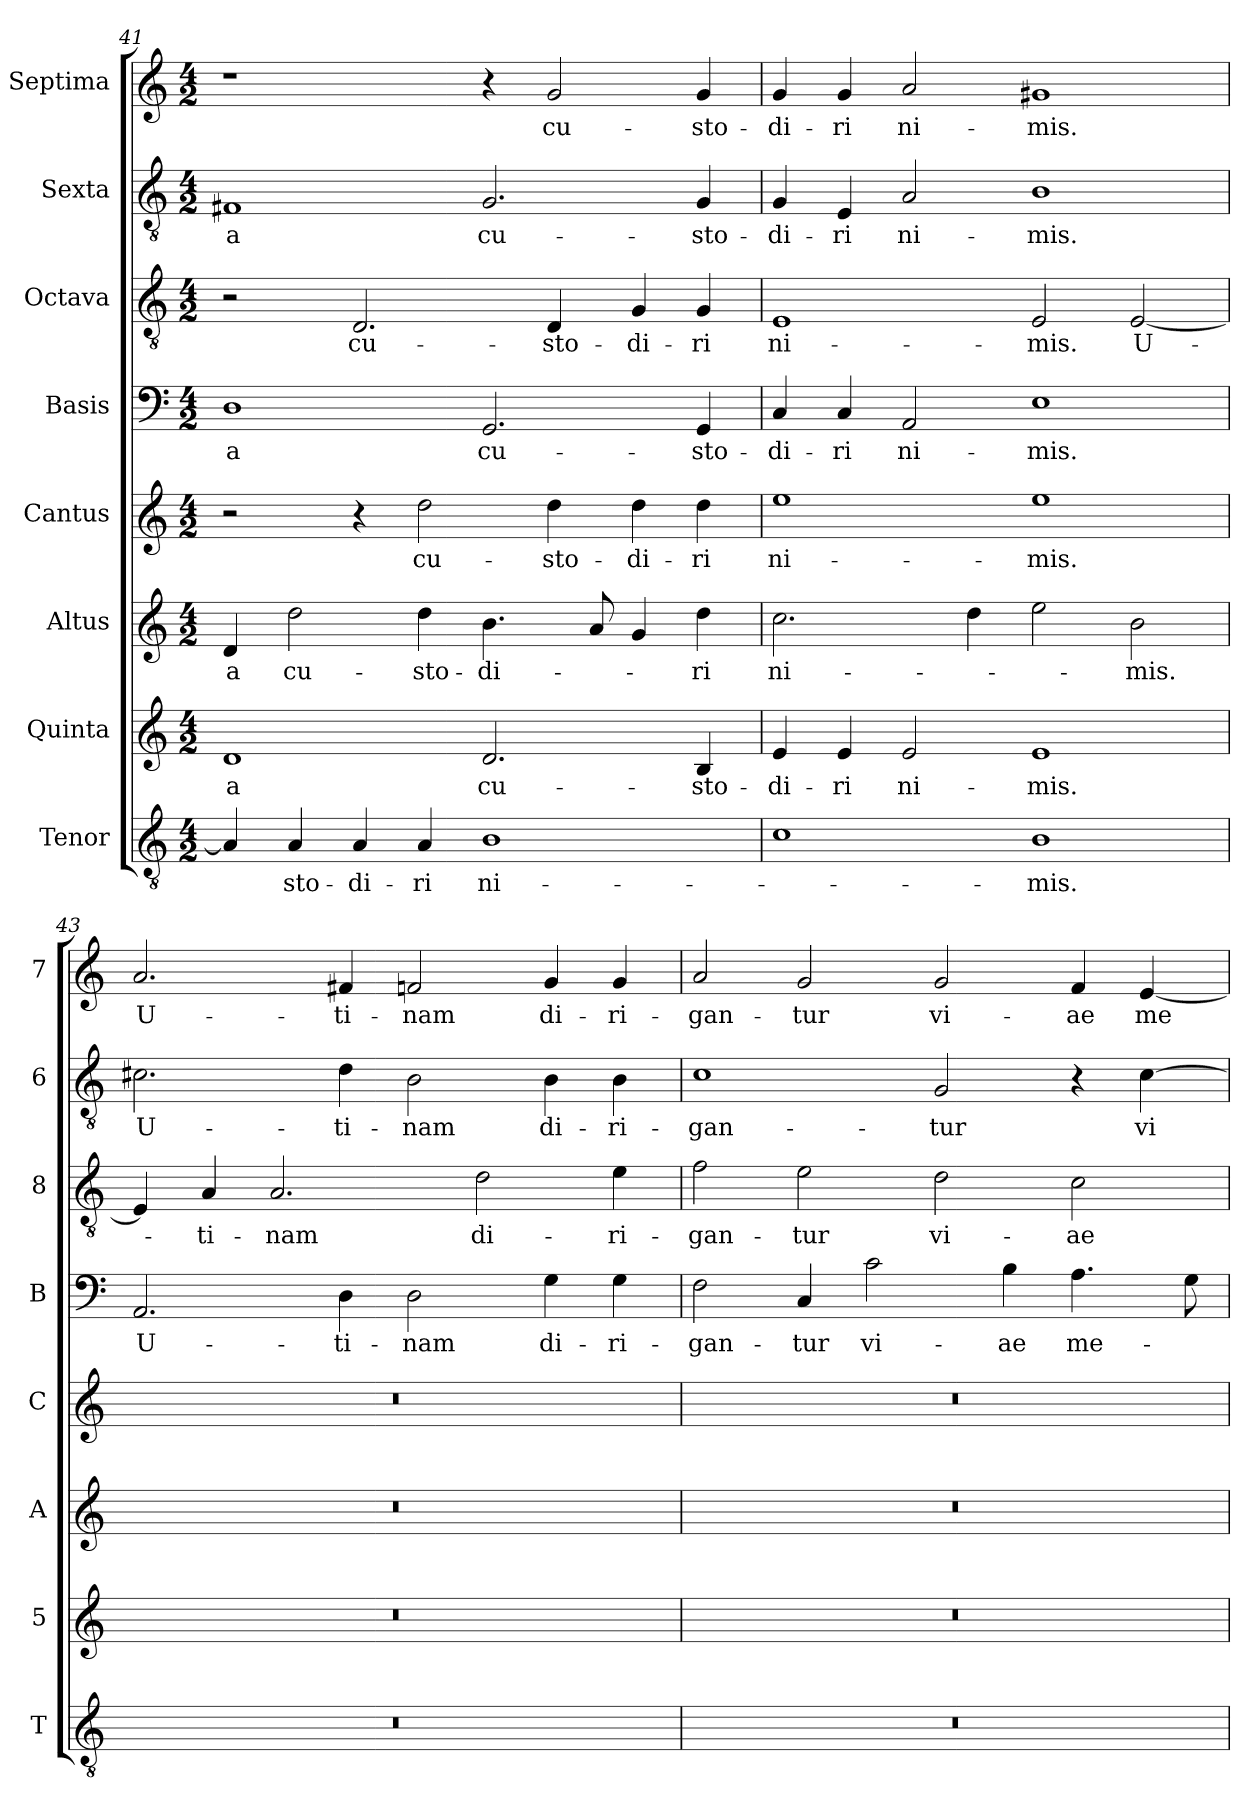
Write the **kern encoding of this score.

**kern	**text	**kern	**text	**kern	**text	**kern	**text	**kern	**text	**kern	**text	**kern	**text	**kern	**text
*part8	*part8	*part7	*part7	*part6	*part6	*part5	*part5	*part4	*part4	*part3	*part3	*part2	*part2	*part1	*part1
*staff8	*staff8	*staff7	*staff7	*staff6	*staff6	*staff5	*staff5	*staff4	*staff4	*staff3	*staff3	*staff2	*staff2	*staff1	*staff1
*I"Tenor	*	*I"Quinta	*	*I"Altus	*	*I"Cantus	*	*I"Basis	*	*I"Octava	*	*I"Sexta	*	*I"Septima	*
*I'T	*	*I'5	*	*I'A	*	*I'C	*	*I'B	*	*I'8	*	*I'6	*	*I'7	*
!!LO:PB:g=z
*clefGv2	*	*clefG2	*	*clefG2	*	*clefG2	*	*clefF4	*	*clefGv2	*	*clefGv2	*	*clefG2	*
*k[]	*	*k[]	*	*k[]	*	*k[]	*	*k[]	*	*k[]	*	*k[]	*	*k[]	*
*C:	*	*C:	*	*C:	*	*C:	*	*C:	*	*C:	*	*C:	*	*C:	*
*M4/2	*	*M4/2	*	*M4/2	*	*M4/2	*	*M4/2	*	*M4/2	*	*M4/2	*	*M4/2	*
=41	=41	=41	=41	=41	=41	=41	=41	=41	=41	=41	=41	=41	=41	=41	=41
!	!	!	!LO:LY:b	!	!LO:LY:b	!	!	!	!LO:LY:b	!	!	!	!LO:LY:b	!	!
4A/]	.	1d	-a	4d/	-a	2r	.	1D	-a	2r	.	1F#X	-a	1r	.
!	!LO:LY:b	!	!	!	!LO:LY:b	!	!	!	!	!	!	!	!	!	!
4A/	-sto-	.	.	2dd\	cu-	.	.	.	.	.	.	.	.	.	.
!	!LO:LY:b	!	!	!	!	!	!	!	!	!	!LO:LY:b	!	!	!	!
4A/	-di-	.	.	.	.	4r	.	.	.	2.D/	cu-	.	.	.	.
!	!LO:LY:b	!	!	!	!LO:LY:b	!	!LO:LY:b	!	!	!	!	!	!	!	!
4A/	-ri	.	.	4dd\	-sto-	2dd\	cu-	.	.	.	.	.	.	.	.
!	!LO:LY:b	!	!LO:LY:b	!	!LO:LY:b	!	!	!	!LO:LY:b	!	!	!	!LO:LY:b	!	!
1B	ni-	2.d/	cu-	4.b\	-di-	.	.	2.GG/	cu-	.	.	2.G/	cu-	4r	.
!	!	!	!	!	!	!	!LO:LY:b	!	!	!	!LO:LY:b	!	!	!	!LO:LY:b
.	.	.	.	.	.	4dd\	-sto-	.	.	4D/	-sto-	.	.	2g/	cu-
.	.	.	.	8a/	.	.	.	.	.	.	.	.	.	.	.
!	!	!	!	!	!	!	!LO:LY:b	!	!	!	!LO:LY:b	!	!	!	!
.	.	.	.	4g/	.	4dd\	-di-	.	.	4G/	-di-	.	.	.	.
!	!	!	!LO:LY:b	!	!LO:LY:b	!	!LO:LY:b	!	!LO:LY:b	!	!LO:LY:b	!	!LO:LY:b	!	!LO:LY:b
.	.	4B/	-sto-	4dd\	-ri	4dd\	-ri	4GG/	-sto-	4G/	-ri	4G/	-sto-	4g/	-sto-
=42	=42	=42	=42	=42	=42	=42	=42	=42	=42	=42	=42	=42	=42	=42	=42
!	!	!	!LO:LY:b	!	!LO:LY:b	!	!LO:LY:b	!	!LO:LY:b	!	!LO:LY:b	!	!LO:LY:b	!	!LO:LY:b
1c	.	4e/	-di-	2.cc\	ni-	1ee	ni-	4C/	-di-	1E	ni-	4G/	-di-	4g/	-di-
!	!	!	!LO:LY:b	!	!	!	!	!	!LO:LY:b	!	!	!	!LO:LY:b	!	!LO:LY:b
.	.	4e/	-ri	.	.	.	.	4C/	-ri	.	.	4E/	-ri	4g/	-ri
!	!	!	!LO:LY:b	!	!	!	!	!	!LO:LY:b	!	!	!	!LO:LY:b	!	!LO:LY:b
.	.	2e/	ni-	.	.	.	.	2AA/	ni-	.	.	2A/	ni-	2a/	ni-
.	.	.	.	4dd\	.	.	.	.	.	.	.	.	.	.	.
!	!LO:LY:b	!	!LO:LY:b	!	!	!	!LO:LY:b	!	!LO:LY:b	!	!LO:LY:b	!	!LO:LY:b	!	!LO:LY:b
1B	-mis.	1e	-mis.	2ee\	.	1ee	-mis.	1E	-mis.	2E/	-mis.	1B	-mis.	1g#X	-mis.
!	!	!	!	!	!LO:LY:b	!	!	!	!	!	!LO:LY:b	!	!	!	!
.	.	.	.	2b\	-mis.	.	.	.	.	[2E/	U-	.	.	.	.
=43	=43	=43	=43	=43	=43	=43	=43	=43	=43	=43	=43	=43	=43	=43	=43
!	!	!	!	!	!	!	!	!	!LO:LY:b	!	!	!	!LO:LY:b	!	!LO:LY:b
0r	.	0r	.	0r	.	0r	.	2.AA/	U-	4E/]	.	2.c#X\	U-	2.a/	U-
!	!	!	!	!	!	!	!	!	!	!	!LO:LY:b	!	!	!	!
.	.	.	.	.	.	.	.	.	.	4A/	-ti-	.	.	.	.
!	!	!	!	!	!	!	!	!	!	!	!LO:LY:b	!	!	!	!
.	.	.	.	.	.	.	.	.	.	2.A/	-nam	.	.	.	.
!	!	!	!	!	!	!	!	!	!LO:LY:b	!	!	!	!LO:LY:b	!	!LO:LY:b
.	.	.	.	.	.	.	.	4D\	-ti-	.	.	4d\	-ti-	4f#X/	-ti-
!	!	!	!	!	!	!	!	!	!LO:LY:b	!	!	!	!LO:LY:b	!	!LO:LY:b
.	.	.	.	.	.	.	.	2D\	-nam	.	.	2B\	-nam	2fn/	-nam
!	!	!	!	!	!	!	!	!	!	!	!LO:LY:b	!	!	!	!
.	.	.	.	.	.	.	.	.	.	2d\	di-	.	.	.	.
!	!	!	!	!	!	!	!	!	!LO:LY:b	!	!	!	!LO:LY:b	!	!LO:LY:b
.	.	.	.	.	.	.	.	4G\	di-	.	.	4B\	di-	4g/	di-
!	!	!	!	!	!	!	!	!	!LO:LY:b	!	!LO:LY:b	!	!LO:LY:b	!	!LO:LY:b
.	.	.	.	.	.	.	.	4G\	-ri-	4e\	-ri-	4B\	-ri-	4g/	-ri-
=44	=44	=44	=44	=44	=44	=44	=44	=44	=44	=44	=44	=44	=44	=44	=44
!	!	!	!	!	!	!	!	!	!LO:LY:b	!	!LO:LY:b	!	!LO:LY:b	!	!LO:LY:b
0r	.	0r	.	0r	.	0r	.	2F\	-gan-	2f\	-gan-	1c	-gan-	2a/	-gan-
!	!	!	!	!	!	!	!	!	!LO:LY:b	!	!LO:LY:b	!	!	!	!LO:LY:b
.	.	.	.	.	.	.	.	4C/	-tur	2e\	-tur	.	.	2g/	-tur
!	!	!	!	!	!	!	!	!	!LO:LY:b	!	!	!	!	!	!
.	.	.	.	.	.	.	.	2c\	vi-	.	.	.	.	.	.
!	!	!	!	!	!	!	!	!	!	!	!LO:LY:b	!	!LO:LY:b	!	!LO:LY:b
.	.	.	.	.	.	.	.	.	.	2d\	vi-	2G/	-tur	2g/	vi-
!	!	!	!	!	!	!	!	!	!LO:LY:b	!	!	!	!	!	!
.	.	.	.	.	.	.	.	4B\	-ae	.	.	.	.	.	.
!	!	!	!	!	!	!	!	!	!LO:LY:b	!	!LO:LY:b	!	!	!	!LO:LY:b
.	.	.	.	.	.	.	.	4.A\	me-	2c\	-ae	4r	.	4f/	-ae
!	!	!	!	!	!	!	!	!	!	!	!	!	!LO:LY:b	!	!LO:LY:b
.	.	.	.	.	.	.	.	.	.	.	.	[4c\	vi-	[4e/	me-
.	.	.	.	.	.	.	.	8G\	.	.	.	.	.	.	.
=	=	=	=	=	=	=	=	=	=	=	=	=	=	=	=
*-	*-	*-	*-	*-	*-	*-	*-	*-	*-	*-	*-	*-	*-	*-	*-
